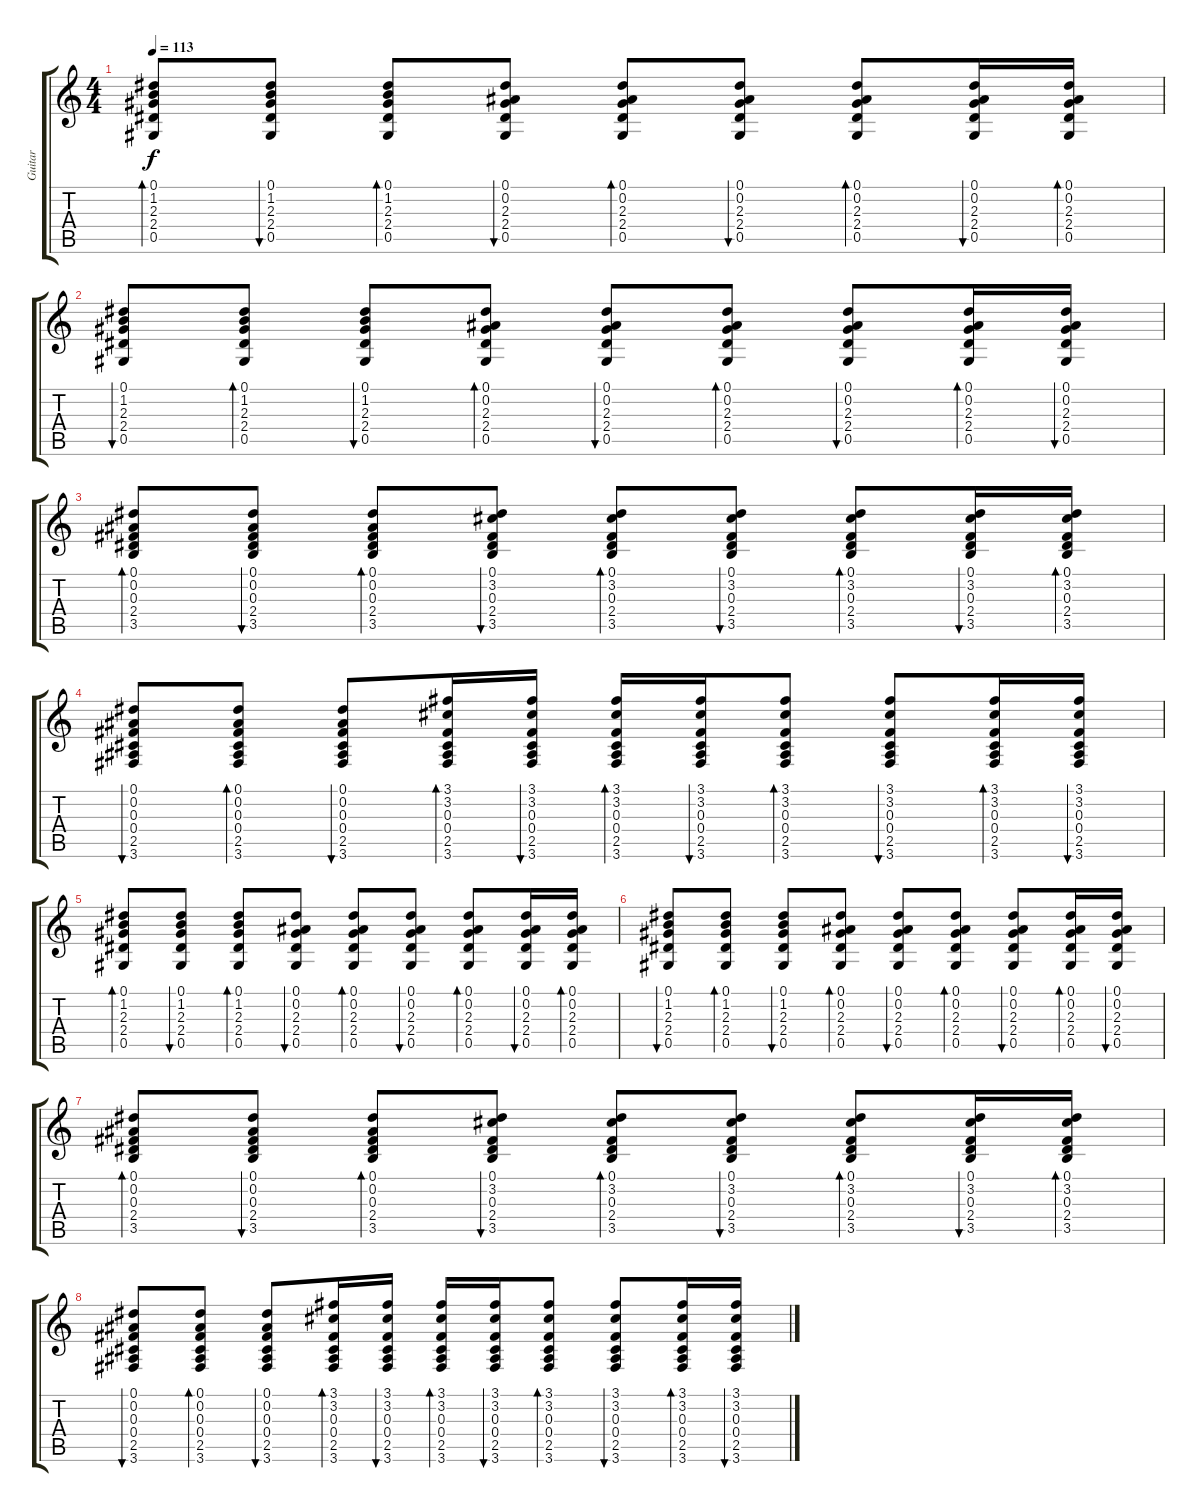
\track ("Guitar" "Guitar") {instrument acousticguitarsteel}
\staff {score tabs}
\tuning (Eb4 Bb3 Gb3 Db3 Ab2 Eb2) {hide}
\ts (4 4)
\tempo 113
\clef g2
\ks c
(0.1 1.2 2.3 2.4 0.5).8{bd 30 dy f instrument acousticguitarsteel} (0.1 1.2 2.3 2.4 0.5).8{bu 30} (0.1 1.2 2.3 2.4 0.5).8{bd 30} (0.1 0.2 2.3 2.4 0.5).8{bu 30} (0.1 0.2 2.3 2.4 0.5).8{bd 30} (0.1 0.2 2.3 2.4 0.5).8{bu 30} (0.1 0.2 2.3 2.4 0.5).8{bd 30} (0.1 0.2 2.3 2.4 0.5).16{bu 30} (0.1 0.2 2.3 2.4 0.5).16{bd 30} |
(0.1 1.2 2.3 2.4 0.5).8{bu 30} (0.1 1.2 2.3 2.4 0.5).8{bd 30} (0.1 1.2 2.3 2.4 0.5).8{bu 30} (0.1 0.2 2.3 2.4 0.5).8{bd 30} (0.1 0.2 2.3 2.4 0.5).8{bu 30} (0.1 0.2 2.3 2.4 0.5).8{bd 30} (0.1 0.2 2.3 2.4 0.5).8{bu 30} (0.1 0.2 2.3 2.4 0.5).16{bd 30} (0.1 0.2 2.3 2.4 0.5).16{bu 30} |
(0.1 0.2 0.3 2.4 3.5).8{bd 30} (0.1 0.2 0.3 2.4 3.5).8{bu 30} (0.1 0.2 0.3 2.4 3.5).8{bd 30} (0.1 3.2 0.3 2.4 3.5).8{bu 30} (0.1 3.2 0.3 2.4 3.5).8{bd 30} (0.1 3.2 0.3 2.4 3.5).8{bu 30} (0.1 3.2 0.3 2.4 3.5).8{bd 30} (0.1 3.2 0.3 2.4 3.5).16{bu 30} (0.1 3.2 0.3 2.4 3.5).16{bd 30} |
(0.1 0.2 0.3 0.4 2.5 3.6).8{bu 30} (0.1 0.2 0.3 0.4 2.5 3.6).8{bd 30} (0.1 0.2 0.3 0.4 2.5 3.6).8{bu 30} (3.1 3.2 0.3 0.4 2.5 3.6).16{bd 30} (3.1 3.2 0.3 0.4 2.5 3.6).16{bu 30} (3.1 3.2 0.3 0.4 2.5 3.6).16{bd 30} (3.1 3.2 0.3 0.4 2.5 3.6).16{bu 30} (3.1 3.2 0.3 0.4 2.5 3.6).8{bd 30} (3.1 3.2 0.3 0.4 2.5 3.6).8{bu 30} (3.1 3.2 0.3 0.4 2.5 3.6).16{bd 30} (3.1 3.2 0.3 0.4 2.5 3.6).16{bu 30} |
(0.1 1.2 2.3 2.4 0.5).8{bd 30} (0.1 1.2 2.3 2.4 0.5).8{bu 30} (0.1 1.2 2.3 2.4 0.5).8{bd 30} (0.1 0.2 2.3 2.4 0.5).8{bu 30} (0.1 0.2 2.3 2.4 0.5).8{bd 30} (0.1 0.2 2.3 2.4 0.5).8{bu 30} (0.1 0.2 2.3 2.4 0.5).8{bd 30} (0.1 0.2 2.3 2.4 0.5).16{bu 30} (0.1 0.2 2.3 2.4 0.5).16{bd 30} |
(0.1 1.2 2.3 2.4 0.5).8{bu 30} (0.1 1.2 2.3 2.4 0.5).8{bd 30} (0.1 1.2 2.3 2.4 0.5).8{bu 30} (0.1 0.2 2.3 2.4 0.5).8{bd 30} (0.1 0.2 2.3 2.4 0.5).8{bu 30} (0.1 0.2 2.3 2.4 0.5).8{bd 30} (0.1 0.2 2.3 2.4 0.5).8{bu 30} (0.1 0.2 2.3 2.4 0.5).16{bd 30} (0.1 0.2 2.3 2.4 0.5).16{bu 30} |
(0.1 0.2 0.3 2.4 3.5).8{bd 30} (0.1 0.2 0.3 2.4 3.5).8{bu 30} (0.1 0.2 0.3 2.4 3.5).8{bd 30} (0.1 3.2 0.3 2.4 3.5).8{bu 30} (0.1 3.2 0.3 2.4 3.5).8{bd 30} (0.1 3.2 0.3 2.4 3.5).8{bu 30} (0.1 3.2 0.3 2.4 3.5).8{bd 30} (0.1 3.2 0.3 2.4 3.5).16{bu 30} (0.1 3.2 0.3 2.4 3.5).16{bd 30} |
(0.1 0.2 0.3 0.4 2.5 3.6).8{bu 30} (0.1 0.2 0.3 0.4 2.5 3.6).8{bd 30} (0.1 0.2 0.3 0.4 2.5 3.6).8{bu 30} (3.1 3.2 0.3 0.4 2.5 3.6).16{bd 30} (3.1 3.2 0.3 0.4 2.5 3.6).16{bu 30} (3.1 3.2 0.3 0.4 2.5 3.6).16{bd 30} (3.1 3.2 0.3 0.4 2.5 3.6).16{bu 30} (3.1 3.2 0.3 0.4 2.5 3.6).8{bd 30} (3.1 3.2 0.3 0.4 2.5 3.6).8{bu 30} (3.1 3.2 0.3 0.4 2.5 3.6).16{bd 30} (3.1 3.2 0.3 0.4 2.5 3.6).16{bu 30}
